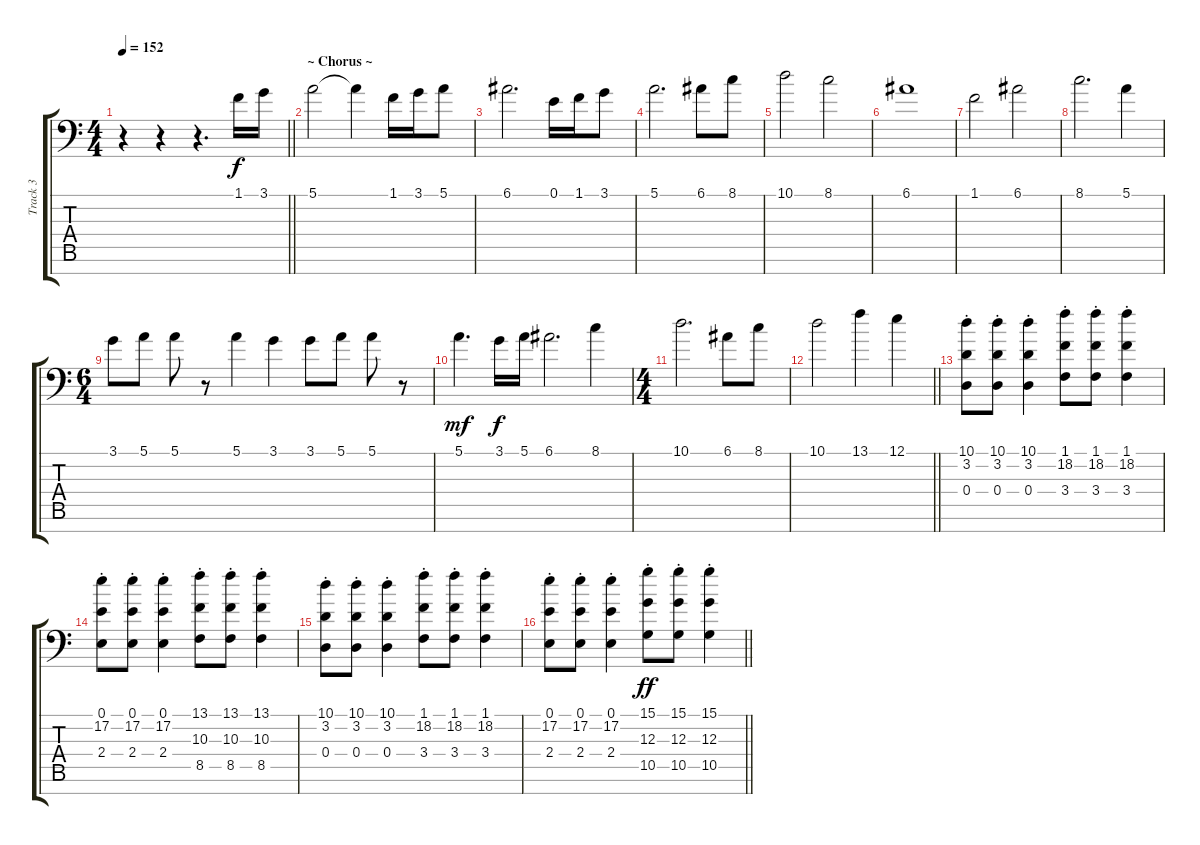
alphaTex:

\track ("Track 3" "Track 3") {instrument brasssection}
\staff {score tabs}
\tuning (E4 B3 G3 D3 A2 E2 A1) {hide}
\ts (4 4)
\tempo 152
\clef f4
\barLineRight lightlight
\ks c
r.4{dy f} r.4 r.4{d} 1.1.16 3.1.16 |
\section ("" "~ Chorus ~")
5.1.2 5.1{t}.4 1.1.16 3.1.16 5.1.8 |
6.1.2{d} 0.1.16 1.1.16 3.1.8 |
5.1.2{d} 6.1.8 8.1.8 |
10.1.2 8.1.2 |
6.1.1 |
1.1.2 6.1.2 |
8.1.2{d} 5.1.4 |
\ts (6 4)
3.1.8 5.1.8 5.1.8 r.8 5.1.4 3.1.4 3.1.8 5.1.8 5.1.8 r.8 |
5.1.4{d dy mf} 3.1.16{dy f} 5.1.16 6.1.2{d} 8.1.4 |
\ts (4 4)
10.1.2{d} 6.1.8 8.1.8 |
\barLineRight lightlight
10.1.2 13.1.4 12.1.4 |
(10.1{st} 3.2{st} 0.4{st}).8 (10.1{st} 3.2{st} 0.4{st}).8 (10.1{st} 3.2{st} 0.4{st}).4 (1.1{st} 18.2{st} 3.4{st}).8 (1.1{st} 18.2{st} 3.4{st}).8 (1.1{st} 18.2{st} 3.4{st}).4 |
(0.1{st} 17.2{st} 2.4{st}).8 (0.1{st} 17.2{st} 2.4{st}).8 (0.1{st} 17.2{st} 2.4{st}).4 (13.1{st} 10.3{st} 8.5{st}).8 (13.1{st} 10.3{st} 8.5{st}).8 (13.1{st} 10.3{st} 8.5{st}).4 |
(10.1{st} 3.2{st} 0.4{st}).8 (10.1{st} 3.2{st} 0.4{st}).8 (10.1{st} 3.2{st} 0.4{st}).4 (1.1{st} 18.2{st} 3.4{st}).8 (1.1{st} 18.2{st} 3.4{st}).8 (1.1{st} 18.2{st} 3.4{st}).4 |
\barLineRight lightlight
(0.1{st} 17.2{st} 2.4{st}).8 (0.1{st} 17.2{st} 2.4{st}).8 (0.1{st} 17.2{st} 2.4{st}).4 (15.1{st} 12.3{st} 10.5{st}).8{dy ff} (15.1{st} 12.3{st} 10.5{st}).8 (15.1{st} 12.3{st} 10.5{st}).4
